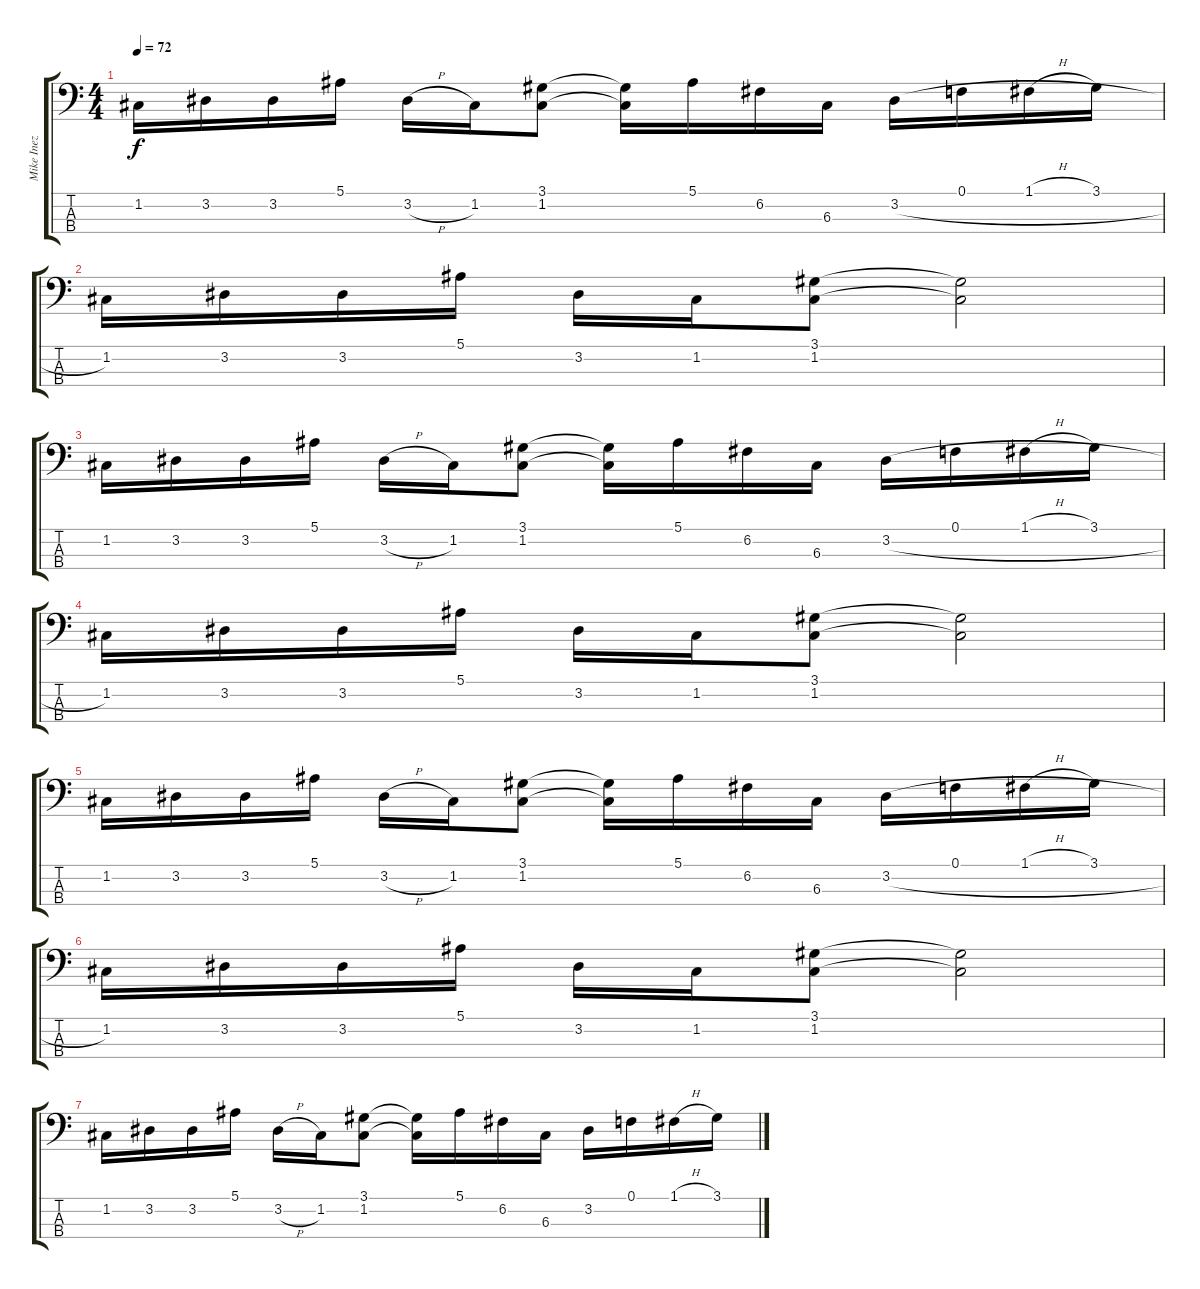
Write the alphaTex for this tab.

\track ("Mike Inez - Bass" "Mike Inez ") {instrument slapbass2}
\staff {score tabs}
\tuning (F2 C2 G1 D1) {hide}
\ts (4 4)
\tempo 72
\clef f4
\ks c
1.2.16{dy f} 3.2.16 3.2.16 5.1.16 3.2{h}.16 1.2.16 (3.1 1.2).8 (3.1{t} 1.2{t}).16 5.1.16 6.2.16 6.3.16 3.2{h}.16 0.1.16 1.1{h}.16 3.1.16 |
1.2.16 3.2.16 3.2.16 5.1.16 3.2.16 1.2.16 (3.1 1.2).8 (3.1{t} 1.2{t}).2 |
1.2.16 3.2.16 3.2.16 5.1.16 3.2{h}.16 1.2.16 (3.1 1.2).8 (3.1{t} 1.2{t}).16 5.1.16 6.2.16 6.3.16 3.2{h}.16 0.1.16 1.1{h}.16 3.1.16 |
1.2.16{volume 8} 3.2.16 3.2.16 5.1.16 3.2.16 1.2.16 (3.1 1.2).8 (3.1{t} 1.2{t}).2 |
1.2.16 3.2.16 3.2.16 5.1.16 3.2{h}.16 1.2.16 (3.1 1.2).8 (3.1{t} 1.2{t}).16 5.1.16 6.2.16 6.3.16 3.2{h}.16 0.1.16 1.1{h}.16 3.1.16 |
1.2.16{volume 0} 3.2.16 3.2.16 5.1.16 3.2.16 1.2.16 (3.1 1.2).8 (3.1{t} 1.2{t}).2 |
1.2.16 3.2.16 3.2.16 5.1.16 3.2{h}.16 1.2.16 (3.1 1.2).8 (3.1{t} 1.2{t}).16 5.1.16 6.2.16 6.3.16 3.2.16 0.1.16 1.1{h}.16 3.1.16
